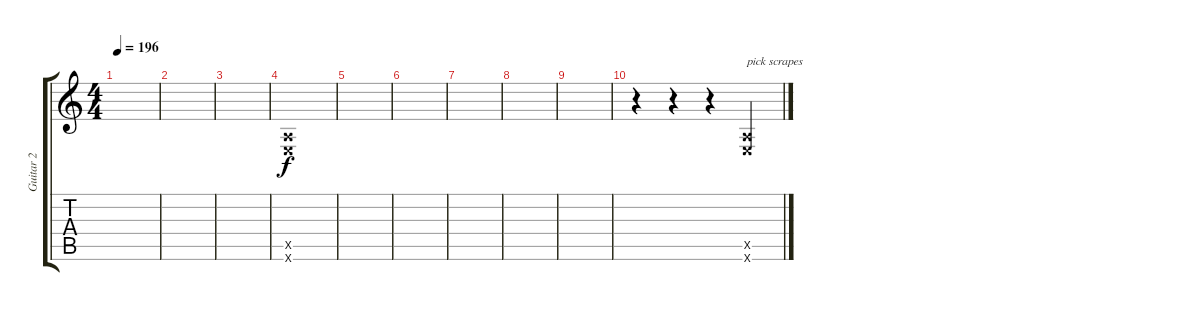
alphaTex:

\track ("Guitar 2" "Guitar 2") {instrument distortionguitar}
\staff {score tabs}
\tuning (E4 B3 G3 D3 A2 E2) {hide}
\ts (4 4)
\tempo 196
\clef g2
\ks c
|
|
|
(0.5{x} 0.6{x}).1 |
|
|
|
|
|
r.4 r.4 r.4 (0.5{x} 0.6{x}).4{txt "pick scrapes"}
